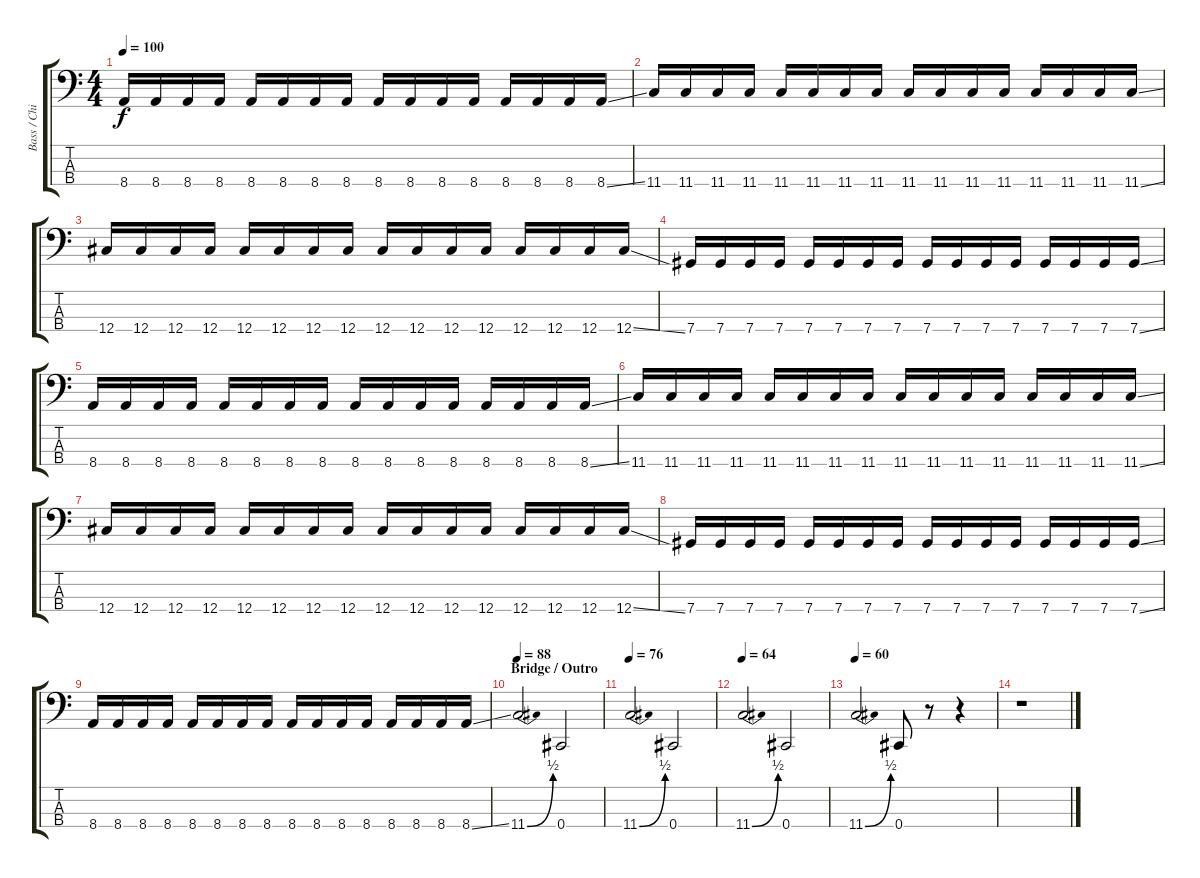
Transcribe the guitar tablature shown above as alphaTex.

\track ("Bass / Chi Cheng" "Bass / Chi") {instrument electricbassfinger}
\staff {score tabs}
\tuning (Gb2 Db2 Ab1 Db1) {hide}
\ts (4 4)
\tempo 100
\clef f4
\ks c
8.4.16{dy f} 8.4.16 8.4.16 8.4.16 8.4.16 8.4.16 8.4.16 8.4.16 8.4.16 8.4.16 8.4.16 8.4.16 8.4.16 8.4.16 8.4.16 8.4{ss}.16 |
11.4.16 11.4.16 11.4.16 11.4.16 11.4.16 11.4.16 11.4.16 11.4.16 11.4.16 11.4.16 11.4.16 11.4.16 11.4.16 11.4.16 11.4.16 11.4{ss}.16 |
12.4.16 12.4.16 12.4.16 12.4.16 12.4.16 12.4.16 12.4.16 12.4.16 12.4.16 12.4.16 12.4.16 12.4.16 12.4.16 12.4.16 12.4.16 12.4{ss}.16 |
7.4.16 7.4.16 7.4.16 7.4.16 7.4.16 7.4.16 7.4.16 7.4.16 7.4.16 7.4.16 7.4.16 7.4.16 7.4.16 7.4.16 7.4.16 7.4{ss}.16 |
8.4.16 8.4.16 8.4.16 8.4.16 8.4.16 8.4.16 8.4.16 8.4.16 8.4.16 8.4.16 8.4.16 8.4.16 8.4.16 8.4.16 8.4.16 8.4{ss}.16 |
11.4.16 11.4.16 11.4.16 11.4.16 11.4.16 11.4.16 11.4.16 11.4.16 11.4.16 11.4.16 11.4.16 11.4.16 11.4.16 11.4.16 11.4.16 11.4{ss}.16 |
12.4.16 12.4.16 12.4.16 12.4.16 12.4.16 12.4.16 12.4.16 12.4.16 12.4.16 12.4.16 12.4.16 12.4.16 12.4.16 12.4.16 12.4.16 12.4{ss}.16 |
7.4.16 7.4.16 7.4.16 7.4.16 7.4.16 7.4.16 7.4.16 7.4.16 7.4.16 7.4.16 7.4.16 7.4.16 7.4.16 7.4.16 7.4.16 7.4{ss}.16 |
8.4.16 8.4.16 8.4.16 8.4.16 8.4.16 8.4.16 8.4.16 8.4.16 8.4.16 8.4.16 8.4.16 8.4.16 8.4.16 8.4.16 8.4.16 8.4{ss}.16 |
\section ("" "Bridge / Outro")
\tempo 88
11.4{be (bend 0 0 60 2)}.2 0.4.2 |
\tempo 76
11.4{be (bend 0 0 60 2)}.2 0.4.2 |
\tempo 64
11.4{be (bend 0 0 60 2)}.2 0.4.2 |
\tempo 60
11.4{be (bend 0 0 60 2)}.2 0.4.8 r.8 r.4 |
r.1
